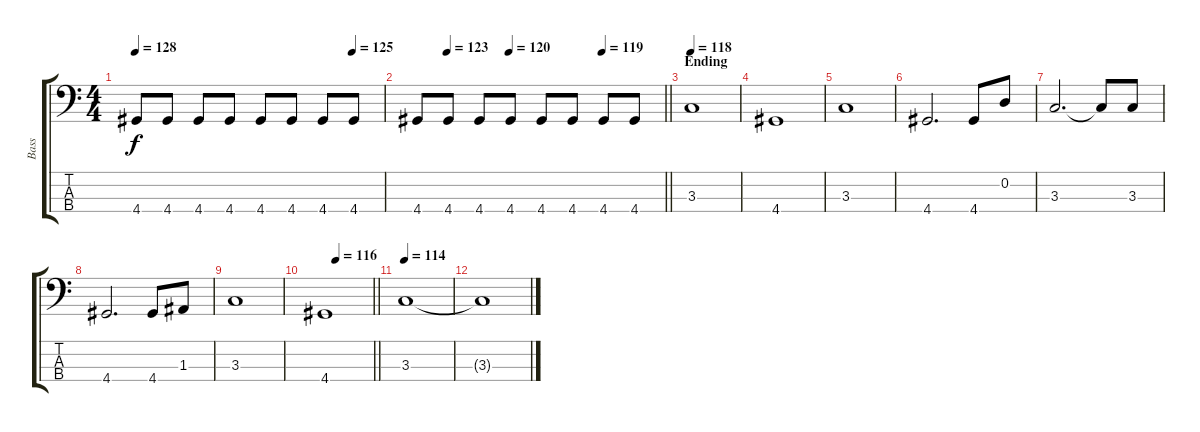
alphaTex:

\track ("Bass" "Bass") {instrument electricbassfinger}
\staff {score tabs}
\tuning (G2 D2 A1 E1) {hide}
\ts (4 4)
\tempo 128
\tempo (125 0.875)
\clef f4
\ks c
4.4{t}.8{dy f} 4.4.8 4.4.8 4.4.8 4.4.8 4.4.8 4.4.8 4.4.8 |
\tempo (123 0.125)
\tempo (120 0.375)
\tempo (119 0.75)
\barLineRight lightlight
4.4.8 4.4.8 4.4.8 4.4.8 4.4.8 4.4.8 4.4.8 4.4.8 |
\section ("" "Ending")
\tempo 118
3.3.1 |
4.4.1 |
3.3.1 |
4.4.2{d} 4.4.8 0.2.8 |
3.3.2{d} 3.3{t}.8 3.3.8 |
4.4.2{d} 4.4.8 1.3.8 |
3.3.1 |
\tempo (116 0.25)
\barLineRight lightlight
4.4.1 |
\tempo 114
3.3.1 |
3.3{t}.1
